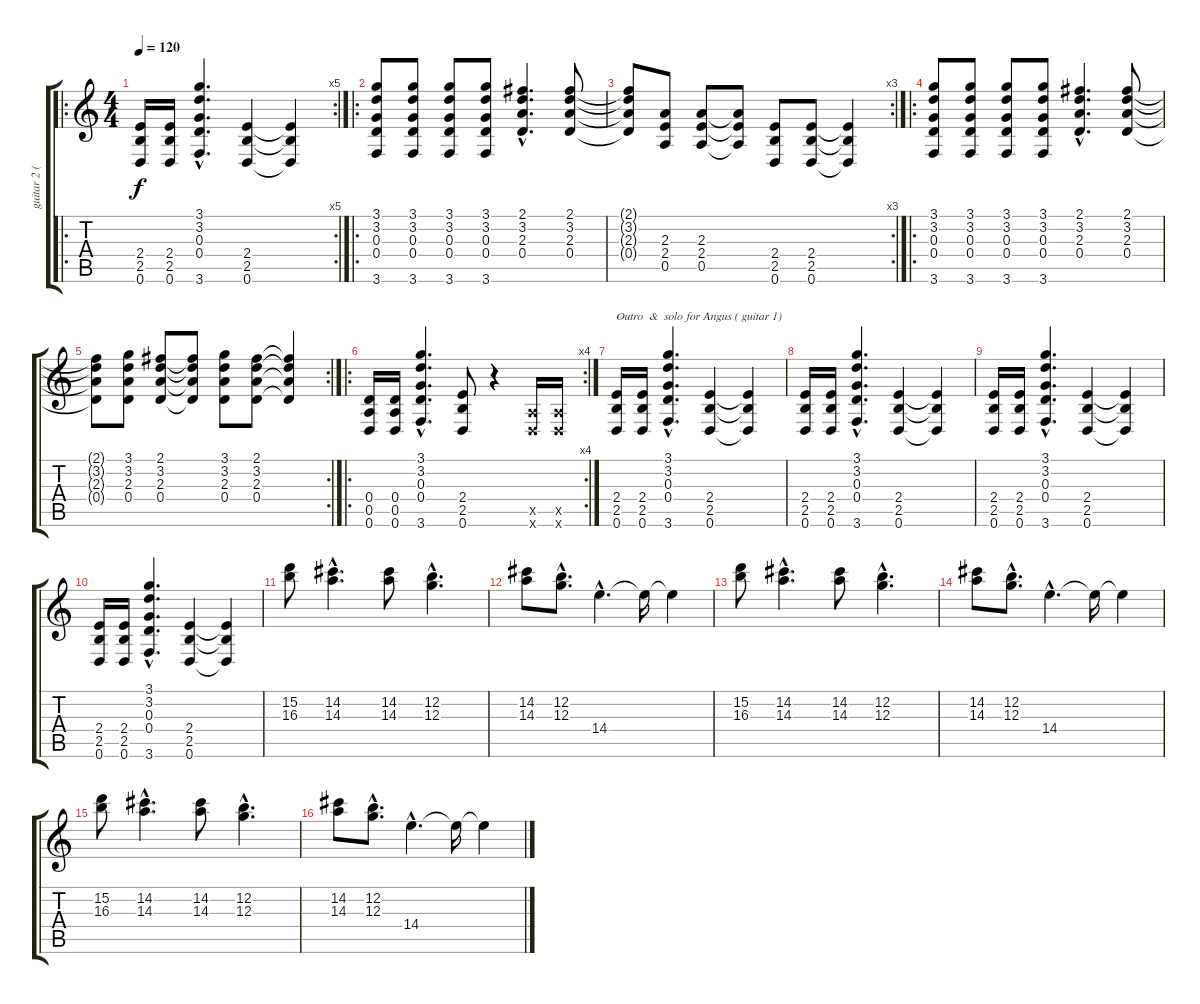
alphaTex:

\track ("guitar 2 (Malcolm young)" "guitar 2 (") {instrument distortionguitar}
\staff {score tabs}
\tuning (E4 B3 G3 D3 A2 D2) {hide}
\ro
\rc 5
\ts (4 4)
\tempo 120
\clef g2
\ks c
(2.4 2.5 0.6).16{dy f} (2.4 2.5 0.6).16 (3.1{hac} 3.2{hac} 0.3{hac} 0.4{hac} 3.6{hac}).4{d} (2.4 2.5 0.6).4 (2.4{t} 2.5{t} 0.6{t}).4 |
\ro
(3.1 3.2 0.3 0.4 3.6).8 (3.1 3.2 0.3 0.4 3.6).8 (3.1 3.2 0.3 0.4 3.6).8 (3.1 3.2 0.3 0.4 3.6).8 (2.1{hac} 3.2{hac} 2.3{hac} 0.4{hac}).4{d} (2.1 3.2 2.3 0.4).8 |
\rc 3
(2.1{t} 3.2{t} 2.3{t} 0.4{t}).8 (2.3 2.4 0.5).8 (2.3 2.4 0.5).8 (2.3{t} 2.4{t} 0.5{t}).8 (2.4 2.5 0.6).8 (2.4 2.5 0.6).8 (2.4{t} 2.5{t} 0.6{t}).4 |
\ro
(3.1 3.2 0.3 0.4 3.6).8 (3.1 3.2 0.3 0.4 3.6).8 (3.1 3.2 0.3 0.4 3.6).8 (3.1 3.2 0.3 0.4 3.6).8 (2.1{hac} 3.2{hac} 2.3{hac} 0.4{hac}).4{d} (2.1 3.2 2.3 0.4).8 |
\rc 2
(2.1{t} 3.2{t} 2.3{t} 0.4{t}).8 (3.1 3.2 2.3 0.4).8 (2.1 3.2 2.3 0.4).8 (2.1{t} 3.2{t} 2.3{t} 0.4{t}).8 (3.1 3.2 2.3 0.4).8 (2.1 3.2 2.3 0.4).8 (2.1{t} 3.2{t} 2.3{t} 0.4{t}).4 |
\ro
\rc 4
(0.4 0.5 0.6).16 (0.4 0.5 0.6).16 (3.1{hac} 3.2{hac} 0.3{hac} 0.4{hac} 3.6{hac}).4{d} (2.4 2.5 0.6).8 r.4 (0.5{x} 0.6{x}).16 (0.5{x} 0.6{x}).16 |
(2.4 2.5 0.6).16{txt "Outro  &  solo for Angus ( guitar 1)"} (2.4 2.5 0.6).16 (3.1{hac} 3.2{hac} 0.3{hac} 0.4{hac} 3.6{hac}).4{d} (2.4 2.5 0.6).4 (2.4{t} 2.5{t} 0.6{t}).4 |
(2.4 2.5 0.6).16 (2.4 2.5 0.6).16 (3.1{hac} 3.2{hac} 0.3{hac} 0.4{hac} 3.6{hac}).4{d} (2.4 2.5 0.6).4 (2.4{t} 2.5{t} 0.6{t}).4 |
(2.4 2.5 0.6).16 (2.4 2.5 0.6).16 (3.1{hac} 3.2{hac} 0.3{hac} 0.4{hac} 3.6{hac}).4{d} (2.4 2.5 0.6).4 (2.4{t} 2.5{t} 0.6{t}).4 |
(2.4 2.5 0.6).16 (2.4 2.5 0.6).16 (3.1{hac} 3.2{hac} 0.3{hac} 0.4{hac} 3.6{hac}).4{d} (2.4 2.5 0.6).4 (2.4{t} 2.5{t} 0.6{t}).4 |
(15.2 16.3).8{volume 9} (14.2{hac} 14.3{hac}).4{d} (14.2 14.3).8 (12.2{hac} 12.3{hac}).4{d} |
(14.2 14.3).8 (12.2{hac} 12.3{hac}).8{d} 14.4{hac}.4{d} 14.4{t}.16 14.4{t}.4 |
(15.2 16.3).8 (14.2{hac} 14.3{hac}).4{d} (14.2 14.3).8 (12.2{hac} 12.3{hac}).4{d} |
(14.2 14.3).8 (12.2{hac} 12.3{hac}).8{d} 14.4{hac}.4{d} 14.4{t}.16 14.4{t}.4 |
(15.2 16.3).8 (14.2{hac} 14.3{hac}).4{d} (14.2 14.3).8 (12.2{hac} 12.3{hac}).4{d} |
(14.2 14.3).8 (12.2{hac} 12.3{hac}).8{d} 14.4{hac}.4{d} 14.4{t}.16 14.4{t}.4
